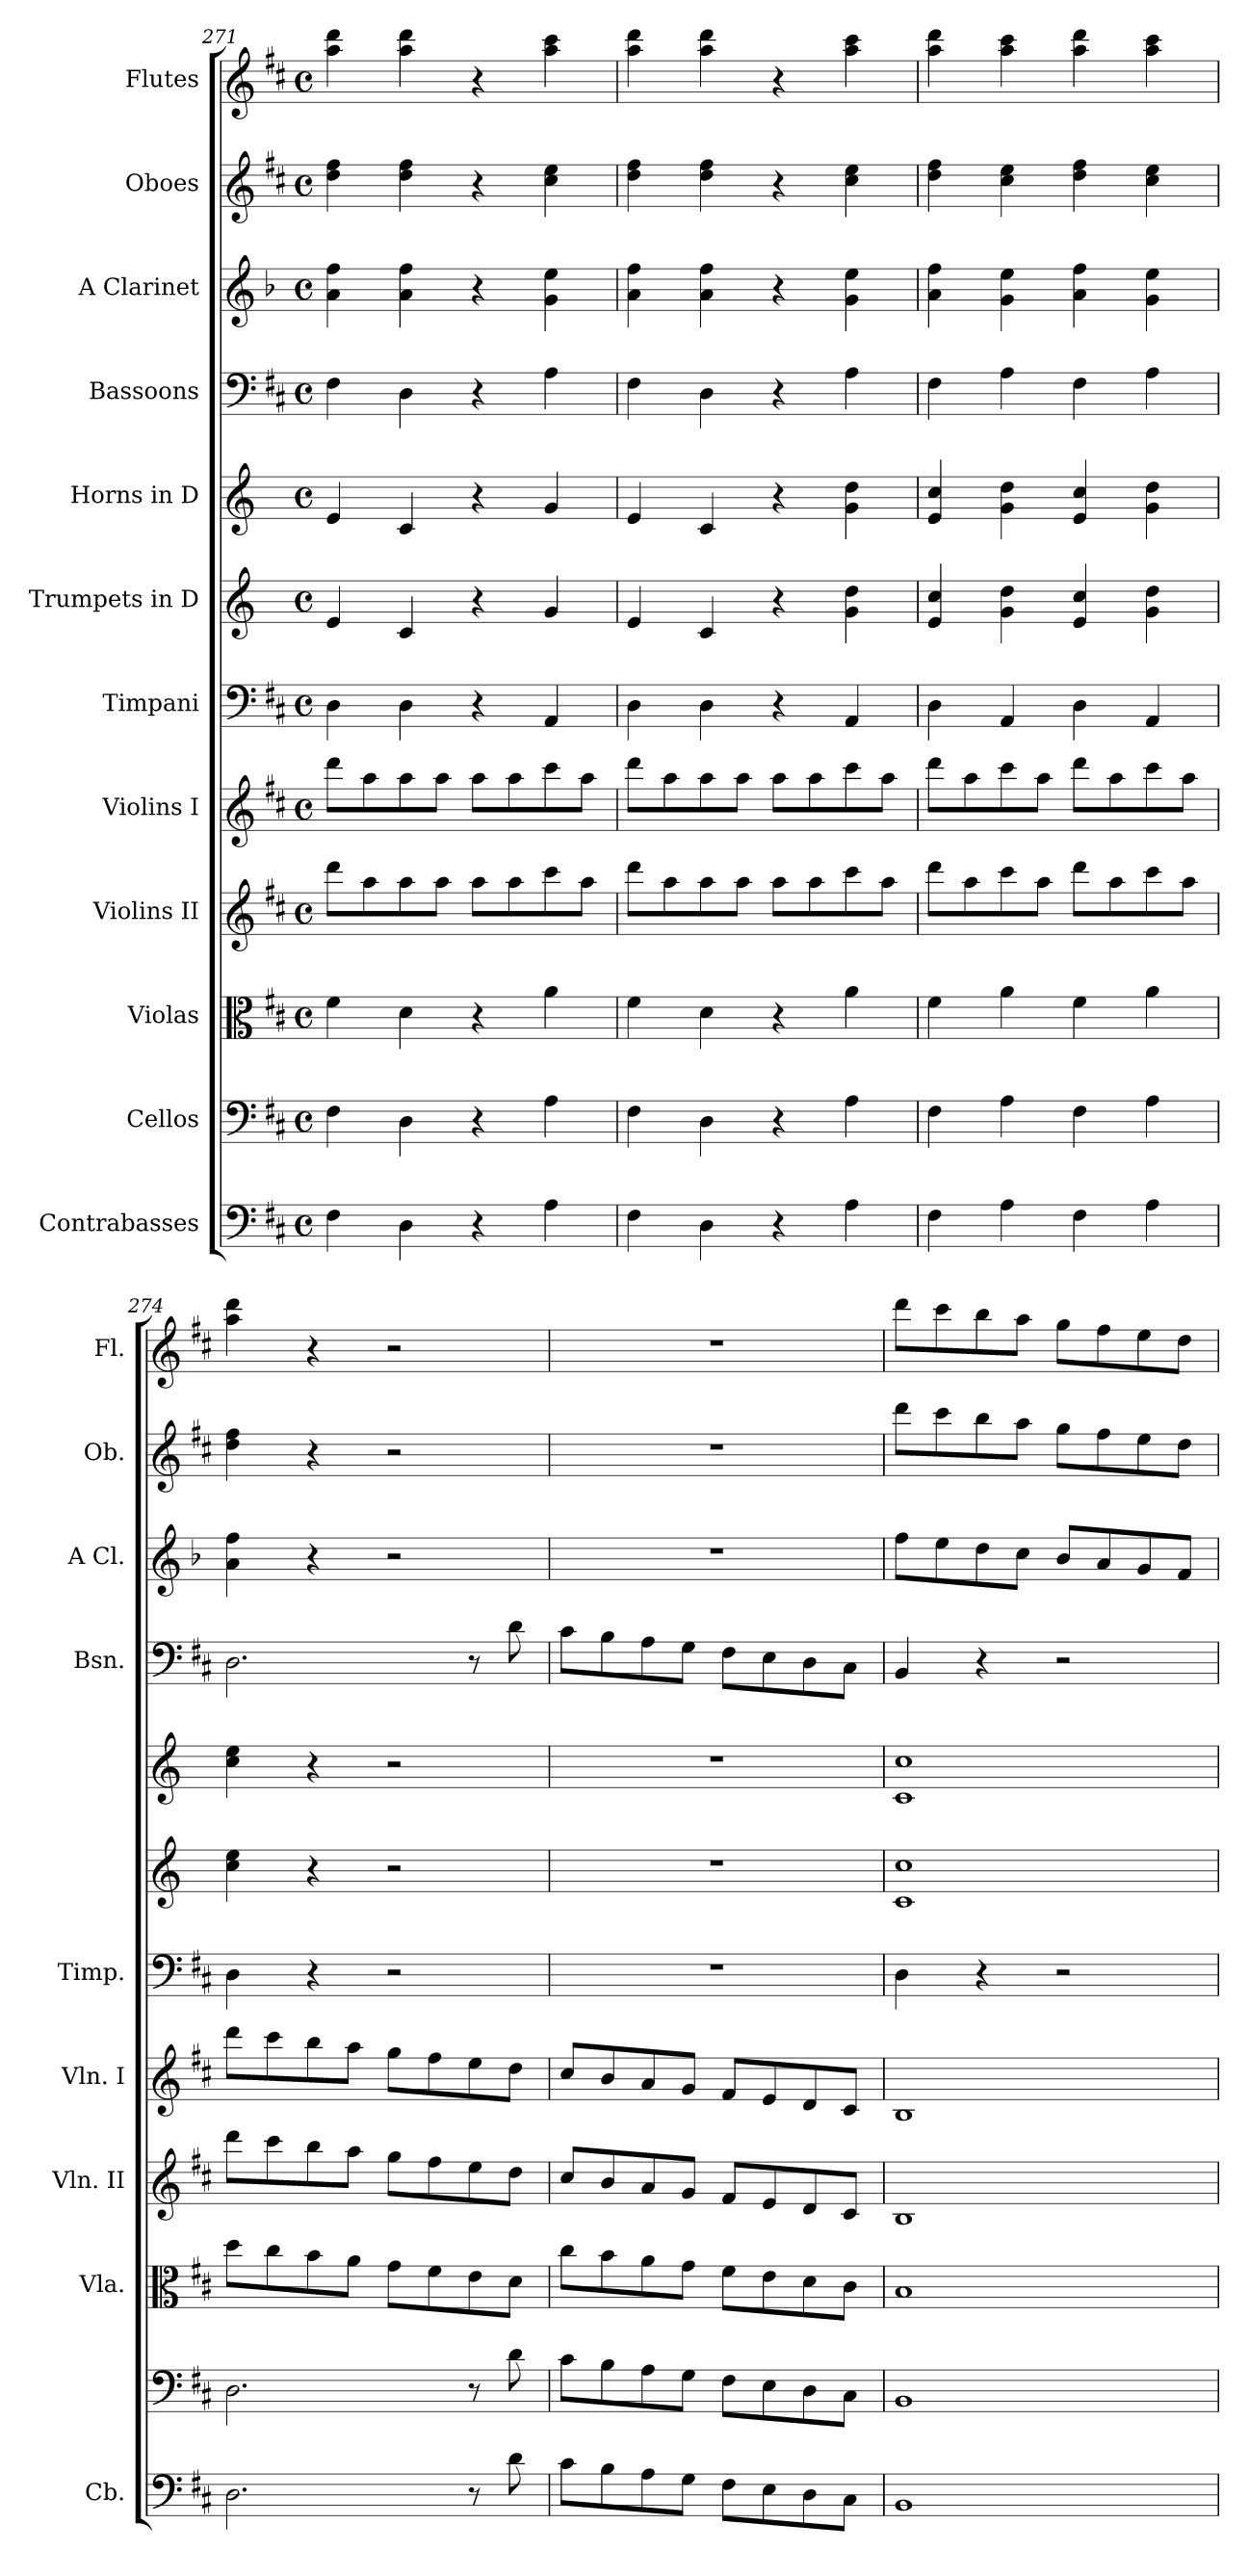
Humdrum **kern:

**kern	**kern	**kern	**kern	**kern	**kern	**kern	**kern	**kern	**kern	**kern	**kern
*part12	*part11	*part10	*part9	*part8	*part7	*part6	*part5	*part4	*part3	*part2	*part1
*staff12	*staff11	*staff10	*staff9	*staff8	*staff7	*staff6	*staff5	*staff4	*staff3	*staff2	*staff1
*I"Contrabasses	*I"Cellos	*I"Violas	*I"Violins II	*I"Violins I	*I"Timpani	*I"Trumpets in D	*I"Horns in D	*I"Bassoons	*I"A Clarinet	*I"Oboes	*I"Flutes
*I'Cb.	*	*I'Vla.	*I'Vln. II	*I'Vln. I	*I'Timp.	*	*	*I'Bsn.	*I'A Cl.	*I'Ob.	*I'Fl.
*clefF4	*clefF4	*clefC3	*clefG2	*clefG2	*clefF4	*clefG2	*clefG2	*clefF4	*clefG2	*clefG2	*clefG2
*ITrd7c12	*	*	*	*	*	*ITrd-1c-2	*ITrd6c10	*	*ITrd2c3	*	*
*k[f#c#]	*k[f#c#]	*k[f#c#]	*k[f#c#]	*k[f#c#]	*k[f#c#]	*k[f#c#]	*k[f#c#]	*k[f#c#]	*k[f#c#]	*k[f#c#]	*k[f#c#]
*M4/4	*M4/4	*M4/4	*M4/4	*M4/4	*M4/4	*M4/4	*M4/4	*M4/4	*M4/4	*M4/4	*M4/4
*met(c)	*met(c)	*met(c)	*met(c)	*met(c)	*met(c)	*met(c)	*met(c)	*met(c)	*met(c)	*met(c)	*met(c)
=271	=271	=271	=271	=271	=271	=271	=271	=271	=271	=271	=271
4FF#\	4F#\	4f#\	8ddd\L	8ddd\L	4D\	4f#/	4F#/	4F#\	4f#\ 4dd\	4dd\ 4ff#\	4aa\ 4ddd\
.	.	.	8aa\	8aa\	.	.	.	.	.	.	.
4DD\	4D\	4d\	8aa\	8aa\	4D\	4d/	4D/	4D\	4f#\ 4dd\	4dd\ 4ff#\	4aa\ 4ddd\
.	.	.	8aa\J	8aa\J	.	.	.	.	.	.	.
4r	4r	4r	8aa\L	8aa\L	4r	4r	4r	4r	4r	4r	4r
.	.	.	8aa\	8aa\	.	.	.	.	.	.	.
4AA\	4A\	4a\	8ccc#\	8ccc#\	4AA/	4a/	4A/	4A\	4e\ 4cc#\	4cc#\ 4ee\	4aa\ 4ccc#\
.	.	.	8aa\J	8aa\J	.	.	.	.	.	.	.
!!LO:LB:g=z
=272	=272	=272	=272	=272	=272	=272	=272	=272	=272	=272	=272
4FF#\	4F#\	4f#\	8ddd\L	8ddd\L	4D\	4f#/	4F#/	4F#\	4f#\ 4dd\	4dd\ 4ff#\	4aa\ 4ddd\
.	.	.	8aa\	8aa\	.	.	.	.	.	.	.
4DD\	4D\	4d\	8aa\	8aa\	4D\	4d/	4D/	4D\	4f#\ 4dd\	4dd\ 4ff#\	4aa\ 4ddd\
.	.	.	8aa\J	8aa\J	.	.	.	.	.	.	.
4r	4r	4r	8aa\L	8aa\L	4r	4r	4r	4r	4r	4r	4r
.	.	.	8aa\	8aa\	.	.	.	.	.	.	.
4AA\	4A\	4a\	8ccc#\	8ccc#\	4AA/	4a\ 4ee\	4A\ 4e\	4A\	4e\ 4cc#\	4cc#\ 4ee\	4aa\ 4ccc#\
.	.	.	8aa\J	8aa\J	.	.	.	.	.	.	.
=273	=273	=273	=273	=273	=273	=273	=273	=273	=273	=273	=273
4FF#\	4F#\	4f#\	8ddd\L	8ddd\L	4D\	4f#/ 4dd/	4F#/ 4d/	4F#\	4f#\ 4dd\	4dd\ 4ff#\	4aa\ 4ddd\
.	.	.	8aa\	8aa\	.	.	.	.	.	.	.
4AA\	4A\	4a\	8ccc#\	8ccc#\	4AA/	4a\ 4ee\	4A\ 4e\	4A\	4e\ 4cc#\	4cc#\ 4ee\	4aa\ 4ccc#\
.	.	.	8aa\J	8aa\J	.	.	.	.	.	.	.
4FF#\	4F#\	4f#\	8ddd\L	8ddd\L	4D\	4f#/ 4dd/	4F#/ 4d/	4F#\	4f#\ 4dd\	4dd\ 4ff#\	4aa\ 4ddd\
.	.	.	8aa\	8aa\	.	.	.	.	.	.	.
4AA\	4A\	4a\	8ccc#\	8ccc#\	4AA/	4a\ 4ee\	4A\ 4e\	4A\	4e\ 4cc#\	4cc#\ 4ee\	4aa\ 4ccc#\
.	.	.	8aa\J	8aa\J	.	.	.	.	.	.	.
=274	=274	=274	=274	=274	=274	=274	=274	=274	=274	=274	=274
2.DD\	2.D\	8dd\L	8ddd\L	8ddd\L	4D\	4dd\ 4ff#\	4d\ 4f#\	2.D\	4f#\ 4dd\	4dd\ 4ff#\	4aa\ 4ddd\
.	.	8cc#\	8ccc#\	8ccc#\	.	.	.	.	.	.	.
.	.	8b\	8bb\	8bb\	4r	4r	4r	.	4r	4r	4r
.	.	8a\J	8aa\J	8aa\J	.	.	.	.	.	.	.
.	.	8g\L	8gg\L	8gg\L	2r	2r	2r	.	2r	2r	2r
.	.	8f#\	8ff#\	8ff#\	.	.	.	.	.	.	.
8r	8r	8e\	8ee\	8ee\	.	.	.	8r	.	.	.
8D\	8d\	8d\J	8dd\J	8dd\J	.	.	.	8d\	.	.	.
=275	=275	=275	=275	=275	=275	=275	=275	=275	=275	=275	=275
8C#\L	8c#\L	8cc#\L	8cc#/L	8cc#/L	1r	1r	1r	8c#\L	1r	1r	1r
8BB\	8B\	8b\	8b/	8b/	.	.	.	8B\	.	.	.
8AA\	8A\	8a\	8a/	8a/	.	.	.	8A\	.	.	.
8GG\J	8G\J	8g\J	8g/J	8g/J	.	.	.	8G\J	.	.	.
8FF#\L	8F#\L	8f#\L	8f#/L	8f#/L	.	.	.	8F#\L	.	.	.
8EE\	8E\	8e\	8e/	8e/	.	.	.	8E\	.	.	.
8DD\	8D\	8d\	8d/	8d/	.	.	.	8D\	.	.	.
8CC#\J	8C#\J	8c#\J	8c#/J	8c#/J	.	.	.	8C#\J	.	.	.
=276	=276	=276	=276	=276	=276	=276	=276	=276	=276	=276	=276
1BBB	1BB	1B	1B	1B	4D\	1d 1dd	1D 1d	4BB/	8dd\L	8ddd\L	8ddd\L
.	.	.	.	.	.	.	.	.	8cc#\	8ccc#\	8ccc#\
.	.	.	.	.	4r	.	.	4r	8b\	8bb\	8bb\
.	.	.	.	.	.	.	.	.	8a\J	8aa\J	8aa\J
.	.	.	.	.	2r	.	.	2r	8g/L	8gg\L	8gg\L
.	.	.	.	.	.	.	.	.	8f#/	8ff#\	8ff#\
.	.	.	.	.	.	.	.	.	8e/	8ee\	8ee\
.	.	.	.	.	.	.	.	.	8d/J	8dd\J	8dd\J
=	=	=	=	=	=	=	=	=	=	=	=
*-	*-	*-	*-	*-	*-	*-	*-	*-	*-	*-	*-
